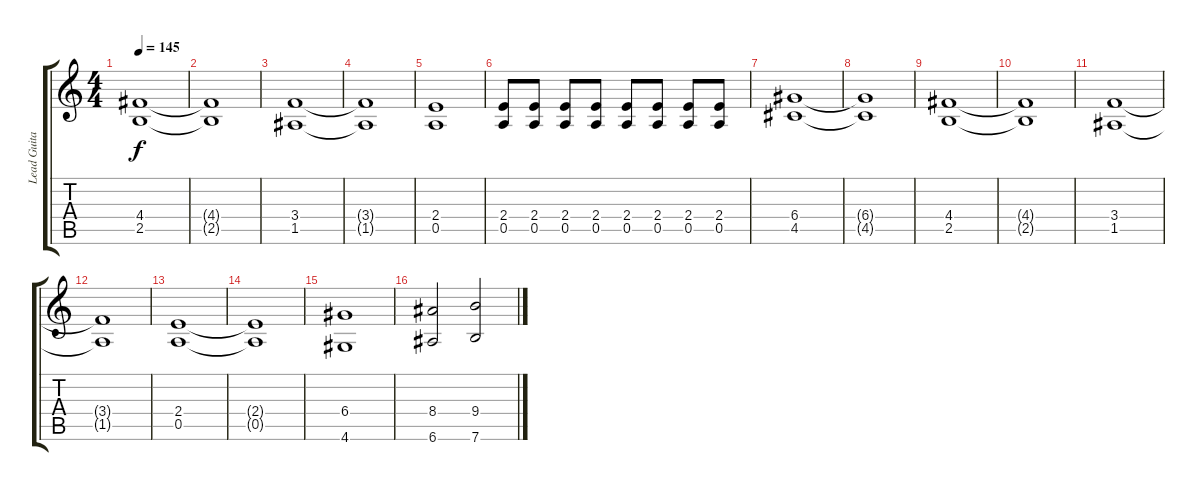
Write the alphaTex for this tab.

\track ("Lead Guitar" "Lead Guita") {instrument distortionguitar}
\staff {score tabs}
\tuning (E4 B3 G3 D3 A2 E2) {hide}
\ts (4 4)
\tempo 145
\clef g2
\ks c
(4.4 2.5).1{dy f} |
(4.4{t} 2.5{t}).1 |
(3.4 1.5).1 |
(3.4{t} 1.5{t}).1 |
(2.4 0.5).1 |
(2.4 0.5).8 (2.4 0.5).8 (2.4 0.5).8 (2.4 0.5).8 (2.4 0.5).8 (2.4 0.5).8 (2.4 0.5).8 (2.4 0.5).8 |
(6.4 4.5).1 |
(6.4{t} 4.5{t}).1 |
(4.4 2.5).1 |
(4.4{t} 2.5{t}).1 |
(3.4 1.5).1 |
(3.4{t} 1.5{t}).1 |
(2.4 0.5).1 |
(2.4{t} 0.5{t}).1 |
(6.4 4.6).1 |
(8.4 6.6).2 (9.4 7.6).2
